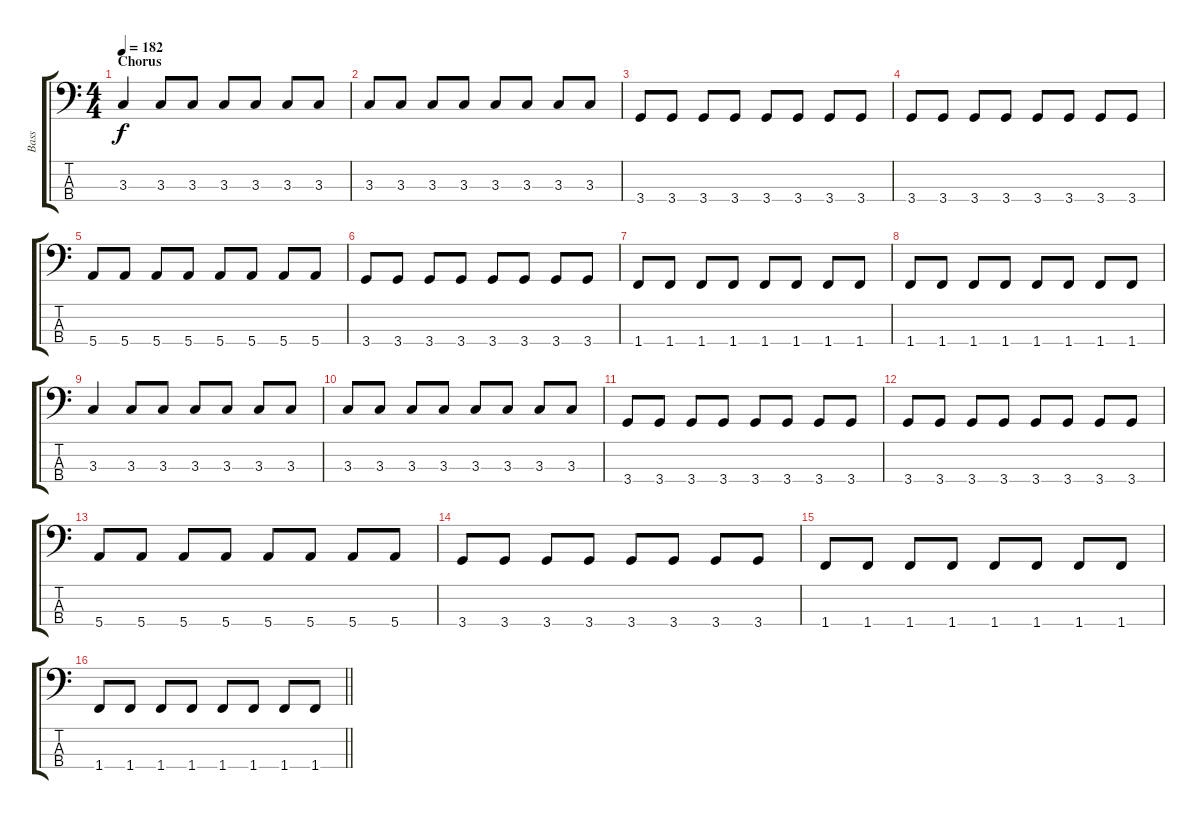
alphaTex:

\track ("Bass" "Bass") {instrument electricbasspick}
\staff {score tabs}
\tuning (G2 D2 A1 E1) {hide}
\ts (4 4)
\section ("" "Chorus")
\tempo 182
\clef f4
\ks c
3.3.4{dy f} 3.3.8 3.3.8 3.3.8 3.3.8 3.3.8 3.3.8 |
3.3.8 3.3.8 3.3.8 3.3.8 3.3.8 3.3.8 3.3.8 3.3.8 |
3.4.8 3.4.8 3.4.8 3.4.8 3.4.8 3.4.8 3.4.8 3.4.8 |
3.4.8 3.4.8 3.4.8 3.4.8 3.4.8 3.4.8 3.4.8 3.4.8 |
5.4.8 5.4.8 5.4.8 5.4.8 5.4.8 5.4.8 5.4.8 5.4.8 |
3.4.8 3.4.8 3.4.8 3.4.8 3.4.8 3.4.8 3.4.8 3.4.8 |
1.4.8 1.4.8 1.4.8 1.4.8 1.4.8 1.4.8 1.4.8 1.4.8 |
1.4.8 1.4.8 1.4.8 1.4.8 1.4.8 1.4.8 1.4.8 1.4.8 |
3.3.4 3.3.8 3.3.8 3.3.8 3.3.8 3.3.8 3.3.8 |
3.3.8 3.3.8 3.3.8 3.3.8 3.3.8 3.3.8 3.3.8 3.3.8 |
3.4.8 3.4.8 3.4.8 3.4.8 3.4.8 3.4.8 3.4.8 3.4.8 |
3.4.8 3.4.8 3.4.8 3.4.8 3.4.8 3.4.8 3.4.8 3.4.8 |
5.4.8 5.4.8 5.4.8 5.4.8 5.4.8 5.4.8 5.4.8 5.4.8 |
3.4.8 3.4.8 3.4.8 3.4.8 3.4.8 3.4.8 3.4.8 3.4.8 |
1.4.8 1.4.8 1.4.8 1.4.8 1.4.8 1.4.8 1.4.8 1.4.8 |
\barLineRight lightlight
1.4.8 1.4.8 1.4.8 1.4.8 1.4.8 1.4.8 1.4.8 1.4.8
